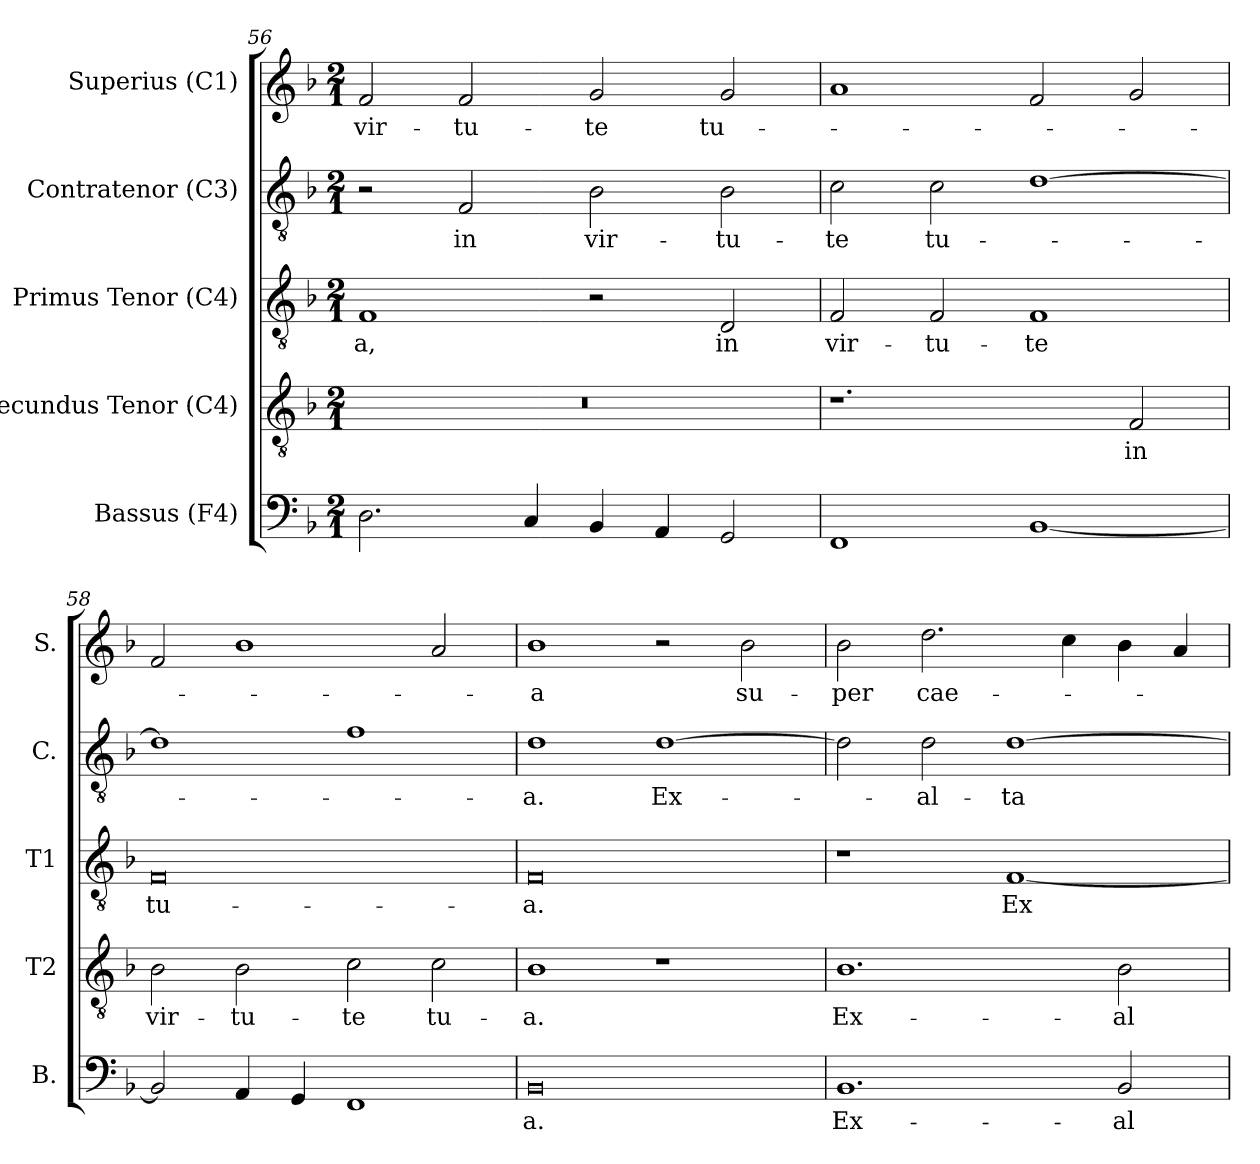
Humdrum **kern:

**kern	**text	**kern	**text	**kern	**text	**kern	**text	**kern	**text
*part5	*part5	*part4	*part4	*part3	*part3	*part2	*part2	*part1	*part1
*staff5	*staff5	*staff4	*staff4	*staff3	*staff3	*staff2	*staff2	*staff1	*staff1
*I"Bassus (F4)	*	*I"Secundus Tenor (C4)	*	*I"Primus Tenor (C4)	*	*I"Contratenor (C3)	*	*I"Superius (C1)	*
*I'B.	*	*I'T2	*	*I'T1	*	*I'C.	*	*I'S.	*
*clefF4	*	*clefGv2	*	*clefGv2	*	*clefGv2	*	*clefG2	*
*	*	*ITrd7c12	*	*ITrd7c12	*	*	*	*	*
*k[b-]	*	*k[b-]	*	*k[b-]	*	*k[b-]	*	*k[b-]	*
*F:	*	*F:	*	*F:	*	*F:	*	*F:	*
*M2/1	*	*M2/1	*	*M2/1	*	*M2/1	*	*M2/1	*
=56	=56	=56	=56	=56	=56	=56	=56	=56	=56
!	!	!LO:N:vis=1	!	!	!	!	!	!	!
!	!	!	!	!	!LO:LY:b:color=#000000	!	!	!	!
!	!	!	!	!	!	!	!	!	!LO:LY:b:color=#000000
2.Di\	.	0r	.	1FFi	-a,	2r	.	2fi/	vir-
!	!	!	!	!	!	!	!LO:LY:b:color=#000000	!	!
!	!	!	!	!	!	!	!	!	!LO:LY:b:color=#000000
.	.	.	.	.	.	2Fi/	in	2fi/	-tu-
4Ci/	.	.	.	.	.	.	.	.	.
!	!	!	!	!	!	!	!LO:LY:b:color=#000000	!	!
!	!	!	!	!	!	!	!	!	!LO:LY:b:color=#000000
4BB-i/	.	.	.	2r	.	2B-i\	vir-	2gi/	-te
4AAi/	.	.	.	.	.	.	.	.	.
!	!	!	!	!	!LO:LY:b:color=#000000	!	!	!	!
!	!	!	!	!	!	!	!LO:LY:b:color=#000000	!	!
!	!	!	!	!	!	!	!	!	!LO:LY:b:color=#000000
2GGi/	.	.	.	2DDi/	in	2B-i\	-tu-	2gi/	tu-
=57	=57	=57	=57	=57	=57	=57	=57	=57	=57
!	!	!	!	!	!LO:LY:b:color=#000000	!	!	!	!
!	!	!	!	!	!	!	!LO:LY:b:color=#000000	!	!
1FFi	.	1.r	.	2FFi/	vir-	2ci\	-te	1ai	.
!	!	!	!	!	!LO:LY:b:color=#000000	!	!	!	!
!	!	!	!	!	!	!	!LO:LY:b:color=#000000	!	!
.	.	.	.	2FFi/	-tu-	2ci\	tu-	.	.
!	!	!	!	!	!LO:LY:b:color=#000000	!	!	!	!
[1BB-i	.	.	.	1FFi	-te	[1di	.	2fi/	.
!	!	!	!LO:LY:b:color=#000000	!	!	!	!	!	!
.	.	2FFi/	in	.	.	.	.	2gi/	.
!!LO:LB:g=z
=58	=58	=58	=58	=58	=58	=58	=58	=58	=58
!	!	!	!LO:LY:b:color=#000000	!	!	!	!	!	!
!	!	!	!	!	!LO:LY:b:color=#000000	!	!	!	!
2BB-i/]	.	2BB-i\	vir-	0FFi	tu-	1di]	.	2fi/	.
!	!	!	!LO:LY:b:color=#000000	!	!	!	!	!	!
4AAi/	.	2BB-i\	-tu-	.	.	.	.	1b-i	.
4GGi/	.	.	.	.	.	.	.	.	.
!	!	!	!LO:LY:b:color=#000000	!	!	!	!	!	!
1FFi	.	2Ci\	-te	.	.	1fi	.	.	.
!	!	!	!LO:LY:b:color=#000000	!	!	!	!	!	!
.	.	2Ci\	tu-	.	.	.	.	2ai/	.
=59	=59	=59	=59	=59	=59	=59	=59	=59	=59
!	!LO:LY:b:color=#000000	!	!	!	!	!	!	!	!
!	!	!	!LO:LY:b:color=#000000	!	!	!	!	!	!
!	!	!	!	!	!LO:LY:b:color=#000000	!	!	!	!
!	!	!	!	!	!	!	!LO:LY:b:color=#000000	!	!
!	!	!	!	!	!	!	!	!	!LO:LY:b:color=#000000
0BB-i	-a.	1BB-i	-a.	0FFi	-a.	1di	-a.	1b-i	-a
!	!	!	!	!	!	!	!LO:LY:b:color=#000000	!	!
.	.	1r	.	.	.	[1di	Ex-	2r	.
!	!	!	!	!	!	!	!	!	!LO:LY:b:color=#000000
.	.	.	.	.	.	.	.	2b-i\	su-
=60	=60	=60	=60	=60	=60	=60	=60	=60	=60
!	!LO:LY:b:color=#000000	!	!	!	!	!	!	!	!
!	!	!	!LO:LY:b:color=#000000	!	!	!	!	!	!
!	!	!	!	!	!	!	!	!	!LO:LY:b:color=#000000
1.BB-i	Ex-	1.BB-i	Ex-	1r	.	2di\]	.	2b-i\	-per
!	!	!	!	!	!	!	!LO:LY:b:color=#000000	!	!
!	!	!	!	!	!	!	!	!	!LO:LY:b:color=#000000
.	.	.	.	.	.	2di\	-al-	2.ddi\	cae-
!	!	!	!	!	!LO:LY:b:color=#000000	!	!	!	!
!	!	!	!	!	!	!	!LO:LY:b:color=#000000	!	!
.	.	.	.	[1FFi	Ex-	[1di	-ta-	.	.
.	.	.	.	.	.	.	.	4cci\	.
!	!LO:LY:b:color=#000000	!	!	!	!	!	!	!	!
!	!	!	!LO:LY:b:color=#000000	!	!	!	!	!	!
2BB-i/	-al-	2BB-i\	-al-	.	.	.	.	4b-i\	.
.	.	.	.	.	.	.	.	4ai/	.
=	=	=	=	=	=	=	=	=	=
*-	*-	*-	*-	*-	*-	*-	*-	*-	*-
